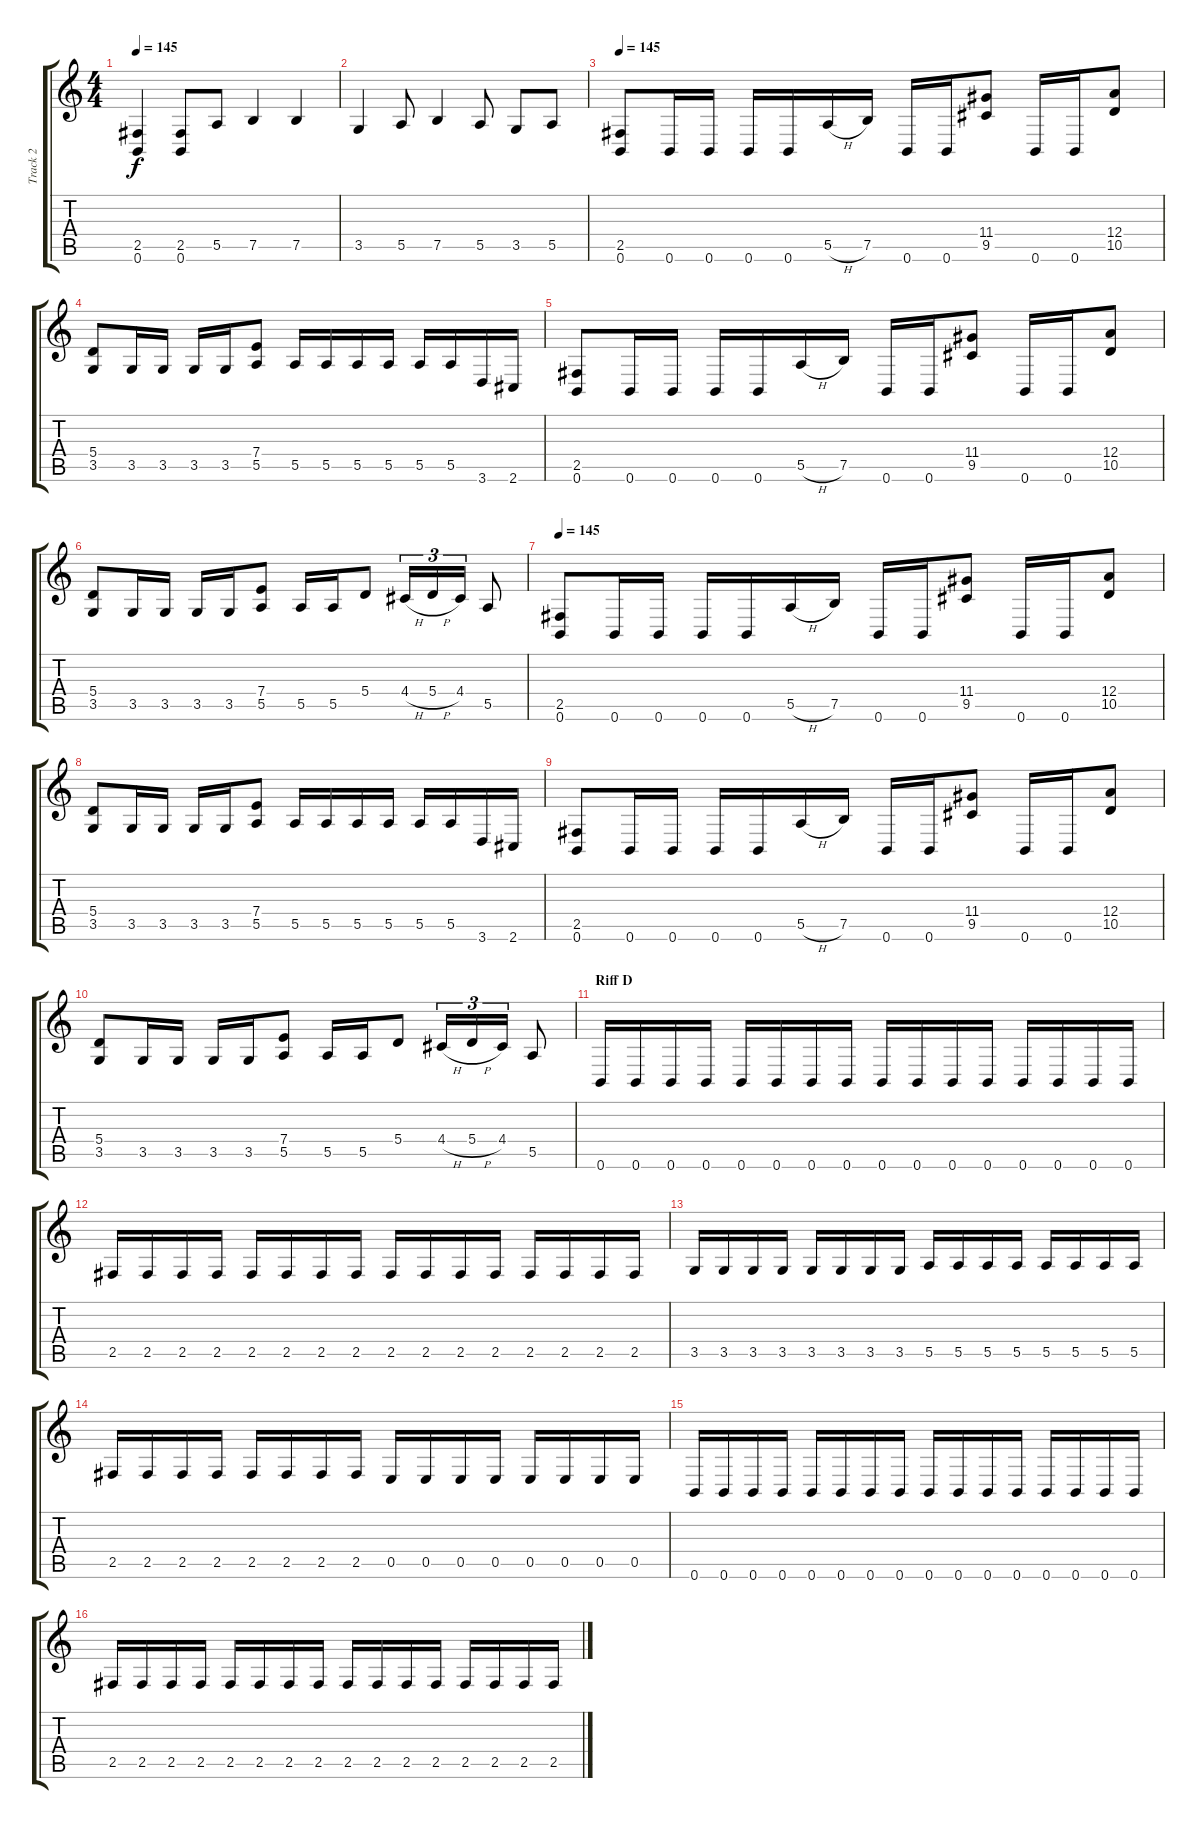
\track ("Track 2" "Track 2") {instrument overdrivenguitar}
\staff {score tabs}
\tuning (B3 Gb3 D3 A2 E2 B1) {hide}
\ts (4 4)
\tempo 145
\clef g2
\ks c
(2.5 0.6).4{dy f} (2.5 0.6).8 5.5.8 7.5.4 7.5.4 |
3.5.4 5.5.8 7.5.4 5.5.8 3.5.8 5.5.8 |
\tempo 145
(2.5 0.6).8 0.6.16 0.6.16 0.6.16 0.6.16 5.5{h}.16 7.5.16 0.6.16 0.6.16 (11.4 9.5).8 0.6.16 0.6.16 (12.4 10.5).8 |
(5.4 3.5).8 3.5.16 3.5.16 3.5.16 3.5.16 (7.4 5.5).8 5.5.16 5.5.16 5.5.16 5.5.16 5.5.16 5.5.16 3.6.16 2.6.16 |
(2.5 0.6).8 0.6.16 0.6.16 0.6.16 0.6.16 5.5{h}.16 7.5.16 0.6.16 0.6.16 (11.4 9.5).8 0.6.16 0.6.16 (12.4 10.5).8 |
(5.4 3.5).8 3.5.16 3.5.16 3.5.16 3.5.16 (7.4 5.5).8 5.5.16 5.5.16 5.4.8 4.4{h}.16{tu (3 2)} 5.4{h}.16{tu (3 2)} 4.4.16{tu (3 2)} 5.5.8 |
\tempo 145
(2.5 0.6).8 0.6.16 0.6.16 0.6.16 0.6.16 5.5{h}.16 7.5.16 0.6.16 0.6.16 (11.4 9.5).8 0.6.16 0.6.16 (12.4 10.5).8 |
(5.4 3.5).8 3.5.16 3.5.16 3.5.16 3.5.16 (7.4 5.5).8 5.5.16 5.5.16 5.5.16 5.5.16 5.5.16 5.5.16 3.6.16 2.6.16 |
(2.5 0.6).8 0.6.16 0.6.16 0.6.16 0.6.16 5.5{h}.16 7.5.16 0.6.16 0.6.16 (11.4 9.5).8 0.6.16 0.6.16 (12.4 10.5).8 |
(5.4 3.5).8 3.5.16 3.5.16 3.5.16 3.5.16 (7.4 5.5).8 5.5.16 5.5.16 5.4.8 4.4{h}.16{tu (3 2)} 5.4{h}.16{tu (3 2)} 4.4.16{tu (3 2)} 5.5.8 |
\section ("" "Riff D")
0.6.16 0.6.16 0.6.16 0.6.16 0.6.16 0.6.16 0.6.16 0.6.16 0.6.16 0.6.16 0.6.16 0.6.16 0.6.16 0.6.16 0.6.16 0.6.16 |
2.5.16 2.5.16 2.5.16 2.5.16 2.5.16 2.5.16 2.5.16 2.5.16 2.5.16 2.5.16 2.5.16 2.5.16 2.5.16 2.5.16 2.5.16 2.5.16 |
3.5.16 3.5.16 3.5.16 3.5.16 3.5.16 3.5.16 3.5.16 3.5.16 5.5.16 5.5.16 5.5.16 5.5.16 5.5.16 5.5.16 5.5.16 5.5.16 |
2.5.16 2.5.16 2.5.16 2.5.16 2.5.16 2.5.16 2.5.16 2.5.16 0.5.16 0.5.16 0.5.16 0.5.16 0.5.16 0.5.16 0.5.16 0.5.16 |
0.6.16 0.6.16 0.6.16 0.6.16 0.6.16 0.6.16 0.6.16 0.6.16 0.6.16 0.6.16 0.6.16 0.6.16 0.6.16 0.6.16 0.6.16 0.6.16 |
2.5.16 2.5.16 2.5.16 2.5.16 2.5.16 2.5.16 2.5.16 2.5.16 2.5.16 2.5.16 2.5.16 2.5.16 2.5.16 2.5.16 2.5.16 2.5.16
